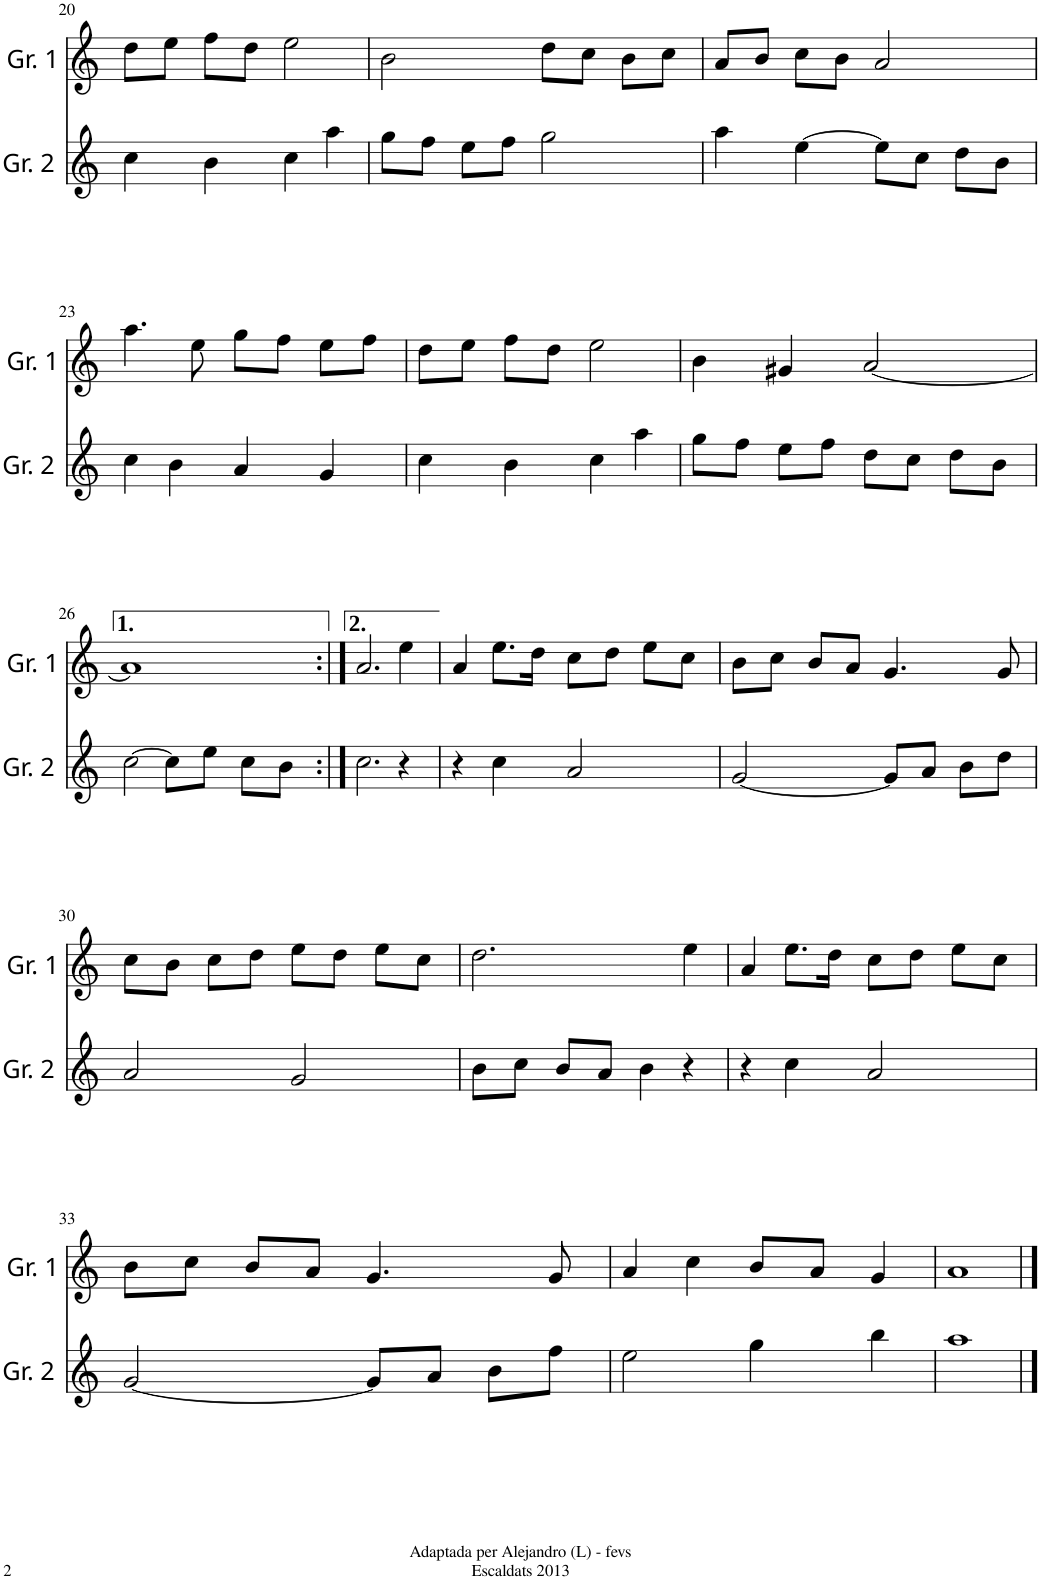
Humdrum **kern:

**kern	**kern
*part2	*part1
*staff2	*staff1
*I"Gralla 2	*I"Gralla 1
*I'Gr. 2	*I'Gr. 1
!!LO:PB:g=z
*clefG2	*clefG2
*Trd2c3	*Trd2c3
*k[]	*k[]
*M4/4	*M4/4
=20	=20
4cc\	8dd\L
.	8ee\J
4b\	8ff\L
.	8dd\J
4cc\	2ee\
4aa\	.
=21	=21
8gg\L	2b\
8ff\J	.
8ee\L	.
8ff\J	.
2gg\	8dd\L
.	8cc\J
.	8b\L
.	8cc\J
=22	=22
4aa\	8a/L
.	8b/J
[4ee\	8cc\L
.	8b\J
8ee\L]	2a/
8cc\J	.
8dd\L	.
8b\J	.
!!LO:LB:g=z
=23	=23
4cc\	4.aa\
4b\	.
.	8ee\
4a/	8gg\L
.	8ff\J
4g/	8ee\L
.	8ff\J
=24	=24
4cc\	8dd\L
.	8ee\J
4b\	8ff\L
.	8dd\J
4cc\	2ee\
4aa\	.
=25	=25
8gg\L	4b\
8ff\J	.
8ee\L	4g#X/
8ff\J	.
8dd\L	[2a/
8cc\J	.
8dd\L	.
8b\J	.
!!LO:LB:g=z
=26	=26
[2cc\	1a]
8cc\L]	.
8ee\J	.
8cc\L	.
8b\J	.
=27:|!	=27:|!
2.cc\	2.a/
4r	4ee\
=28	=28
4r	4a/
4cc\	8.ee\L
.	16dd\Jk
2a/	8cc\L
.	8dd\J
.	8ee\L
.	8cc\J
=29	=29
[2g/	8b\L
.	8cc\J
.	8b/L
.	8a/J
8g/L]	4.g/
8a/J	.
8b\L	.
8dd\J	8g/
!!LO:LB:g=z
=30	=30
2a/	8cc\L
.	8b\J
.	8cc\L
.	8dd\J
2g/	8ee\L
.	8dd\J
.	8ee\L
.	8cc\J
=31	=31
8b\L	2.dd\
8cc\J	.
8b/L	.
8a/J	.
4b\	.
4r	4ee\
=32	=32
4r	4a/
4cc\	8.ee\L
.	16dd\Jk
2a/	8cc\L
.	8dd\J
.	8ee\L
.	8cc\J
!!LO:LB:g=z
=33	=33
[2g/	8b\L
.	8cc\J
.	8b/L
.	8a/J
8g/L]	4.g/
8a/J	.
8b\L	.
8ff\J	8g/
=34	=34
2ee\	4a/
.	4cc\
4gg\	8b/L
.	8a/J
4bb\	4g/
=35	=35
1aa	1a
==	==
*-	*-
